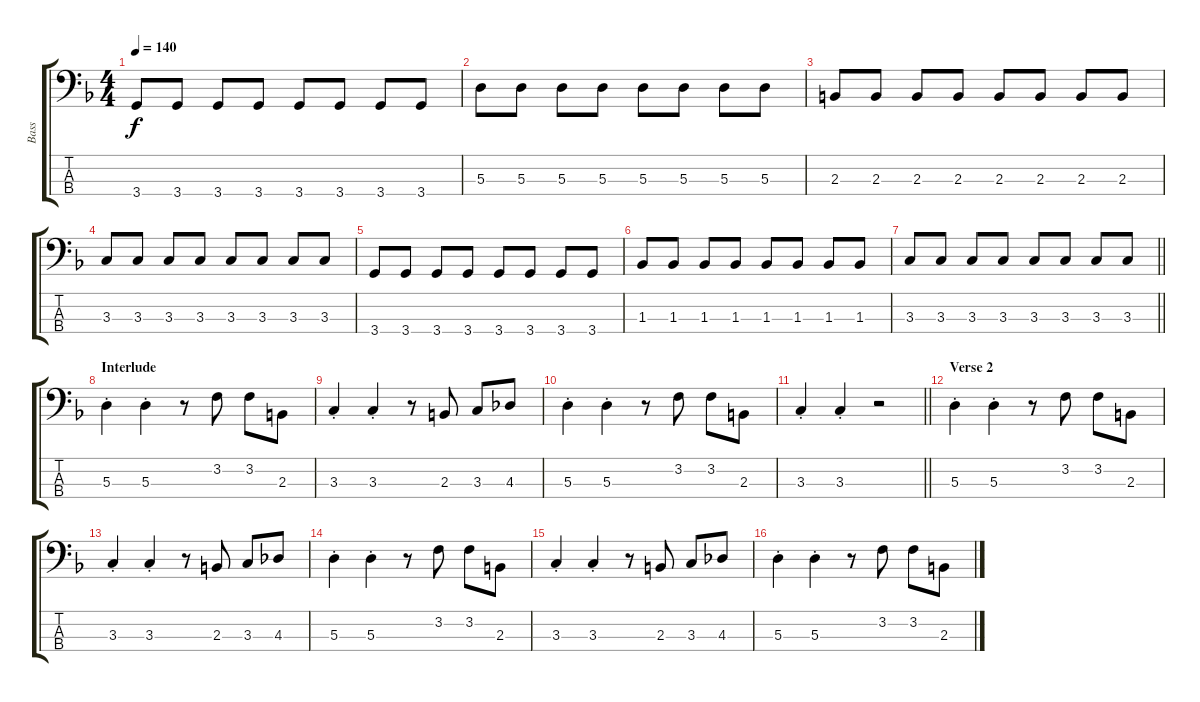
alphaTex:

\track ("Bass" "Bass") {instrument electricbasspick}
\staff {score tabs}
\tuning (G2 D2 A1 E1) {hide}
\ts (4 4)
\tempo 140
\clef f4
\ks f
3.4.8{dy f} 3.4.8 3.4.8 3.4.8 3.4.8 3.4.8 3.4.8 3.4.8 |
5.3.8 5.3.8 5.3.8 5.3.8 5.3.8 5.3.8 5.3.8 5.3.8 |
2.3.8 2.3.8 2.3.8 2.3.8 2.3.8 2.3.8 2.3.8 2.3.8 |
3.3.8 3.3.8 3.3.8 3.3.8 3.3.8 3.3.8 3.3.8 3.3.8 |
3.4.8 3.4.8 3.4.8 3.4.8 3.4.8 3.4.8 3.4.8 3.4.8 |
1.3.8 1.3.8 1.3.8 1.3.8 1.3.8 1.3.8 1.3.8 1.3.8 |
\barLineRight lightlight
3.3.8 3.3.8 3.3.8 3.3.8 3.3.8 3.3.8 3.3.8 3.3.8 |
\section ("" "Interlude")
5.3{st}.4 5.3{st}.4 r.8 3.2.8 3.2.8 2.3.8 |
3.3{st}.4 3.3{st}.4 r.8 2.3.8 3.3.8 4.3.8 |
5.3{st}.4 5.3{st}.4 r.8 3.2.8 3.2.8 2.3.8 |
\barLineRight lightlight
3.3{st}.4 3.3{st}.4 r.2 |
\section ("" "Verse 2")
5.3{st}.4 5.3{st}.4 r.8 3.2.8 3.2.8 2.3.8 |
3.3{st}.4 3.3{st}.4 r.8 2.3.8 3.3.8 4.3.8 |
5.3{st}.4 5.3{st}.4 r.8 3.2.8 3.2.8 2.3.8 |
3.3{st}.4 3.3{st}.4 r.8 2.3.8 3.3.8 4.3.8 |
5.3{st}.4 5.3{st}.4 r.8 3.2.8 3.2.8 2.3.8
